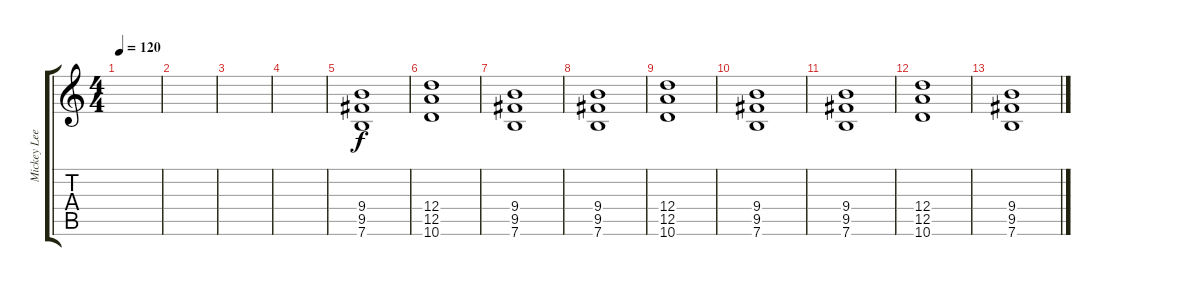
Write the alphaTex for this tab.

\track ("Mickey Lees - Clean" "Mickey Lee") {instrument electricguitarclean}
\staff {score tabs}
\tuning (E4 B3 G3 D3 A2 E2) {hide}
\ts (4 4)
\tempo 120
\clef g2
\ks c
|
|
|
|
(9.4 9.5 7.6).1 |
(12.4 12.5 10.6).1 |
(9.4 9.5 7.6).1 |
(9.4 9.5 7.6).1 |
(12.4 12.5 10.6).1 |
(9.4 9.5 7.6).1 |
(9.4 9.5 7.6).1 |
(12.4 12.5 10.6).1 |
(9.4 9.5 7.6).1
